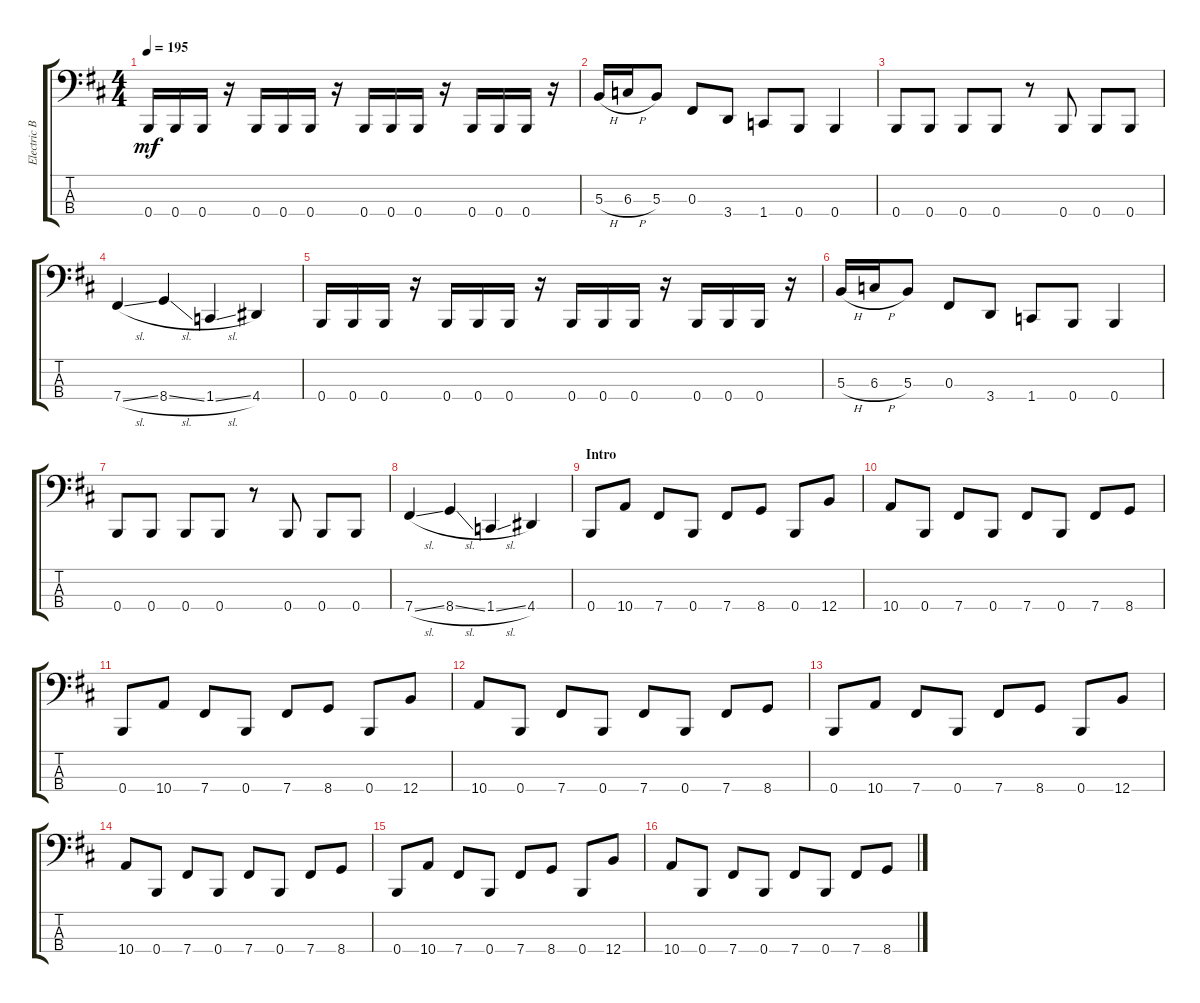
\track ("Electric Bass" "Electric B") {instrument electricbassfinger}
\staff {score tabs}
\tuning (E2 B1 Gb1 B0) {hide}
\ts (4 4)
\tempo 195
\clef f4
\ks bminor
0.4.16{dy mf} 0.4.16 0.4.16 r.16 0.4.16 0.4.16 0.4.16 r.16 0.4.16 0.4.16 0.4.16 r.16 0.4.16 0.4.16 0.4.16 r.16 |
5.3{h}.16 6.3{h}.16 5.3.8 0.3.8 3.4.8 1.4.8 0.4.8 0.4.4 |
0.4.8 0.4.8 0.4.8 0.4.8 r.8 0.4.8 0.4.8 0.4.8 |
7.4{sl}.4 8.4{sl}.4 1.4{sl}.4 4.4.4 |
0.4.16 0.4.16 0.4.16 r.16 0.4.16 0.4.16 0.4.16 r.16 0.4.16 0.4.16 0.4.16 r.16 0.4.16 0.4.16 0.4.16 r.16 |
5.3{h}.16 6.3{h}.16 5.3.8 0.3.8 3.4.8 1.4.8 0.4.8 0.4.4 |
0.4.8 0.4.8 0.4.8 0.4.8 r.8 0.4.8 0.4.8 0.4.8 |
7.4{sl}.4 8.4{sl}.4 1.4{sl}.4 4.4.4 |
\section ("" "Intro")
0.4.8 10.4.8 7.4.8 0.4.8 7.4.8 8.4.8 0.4.8 12.4.8 |
10.4.8 0.4.8 7.4.8 0.4.8 7.4.8 0.4.8 7.4.8 8.4.8 |
0.4.8 10.4.8 7.4.8 0.4.8 7.4.8 8.4.8 0.4.8 12.4.8 |
10.4.8 0.4.8 7.4.8 0.4.8 7.4.8 0.4.8 7.4.8 8.4.8 |
0.4.8 10.4.8 7.4.8 0.4.8 7.4.8 8.4.8 0.4.8 12.4.8 |
10.4.8 0.4.8 7.4.8 0.4.8 7.4.8 0.4.8 7.4.8 8.4.8 |
0.4.8 10.4.8 7.4.8 0.4.8 7.4.8 8.4.8 0.4.8 12.4.8 |
10.4.8 0.4.8 7.4.8 0.4.8 7.4.8 0.4.8 7.4.8 8.4.8
